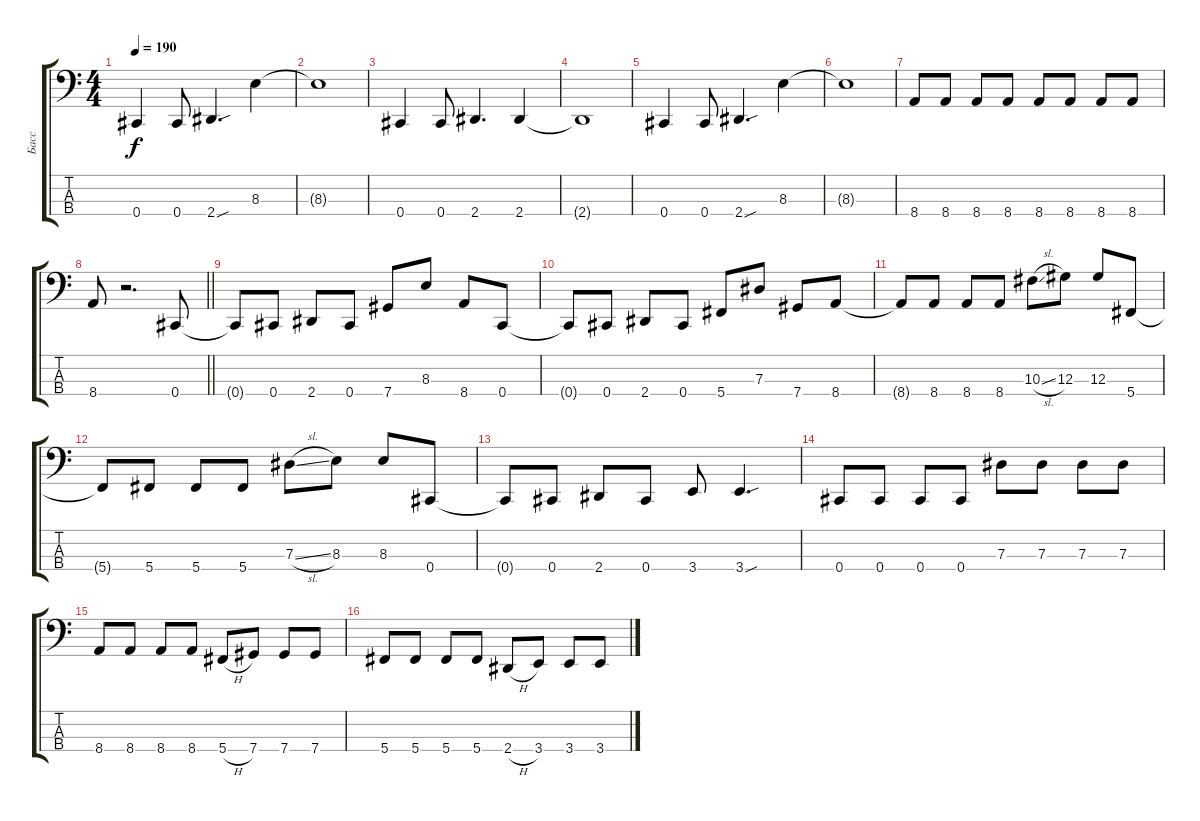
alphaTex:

\track ("Басс" "Басс") {instrument electricbasspick}
\staff {score tabs}
\tuning (Gb2 Db2 Ab1 Db1) {hide}
\ts (4 4)
\tempo 190
\clef f4
\ks c
0.4.4{dy f} 0.4.8 2.4{sou}.4{d} 8.3.4 |
8.3{t}.1 |
0.4.4 0.4.8 2.4.4{d} 2.4.4 |
2.4{t}.1 |
0.4.4 0.4.8 2.4{sou}.4{d} 8.3.4 |
8.3{t}.1 |
8.4.8 8.4.8 8.4.8 8.4.8 8.4.8 8.4.8 8.4.8 8.4.8 |
\barLineRight lightlight
8.4.8 r.2{d} 0.4.8 |
\section ("" "")
0.4{t}.8 0.4.8 2.4.8 0.4.8 7.4.8 8.3.8 8.4.8 0.4.8 |
0.4{t}.8 0.4.8 2.4.8 0.4.8 5.4.8 7.3.8 7.4.8 8.4.8 |
8.4{t}.8 8.4.8 8.4.8 8.4.8 10.3{sl}.8 12.3.8 12.3.8 5.4.8 |
5.4{t}.8 5.4.8 5.4.8 5.4.8 7.3{sl}.8 8.3.8 8.3.8 0.4.8 |
0.4{t}.8 0.4.8 2.4.8 0.4.8 3.4.8 3.4{sou}.4{d} |
0.4.8 0.4.8 0.4.8 0.4.8 7.3.8 7.3.8 7.3.8 7.3.8 |
8.4.8 8.4.8 8.4.8 8.4.8 5.4{h}.8 7.4.8 7.4.8 7.4.8 |
5.4.8 5.4.8 5.4.8 5.4.8 2.4{h}.8 3.4.8 3.4.8 3.4.8
